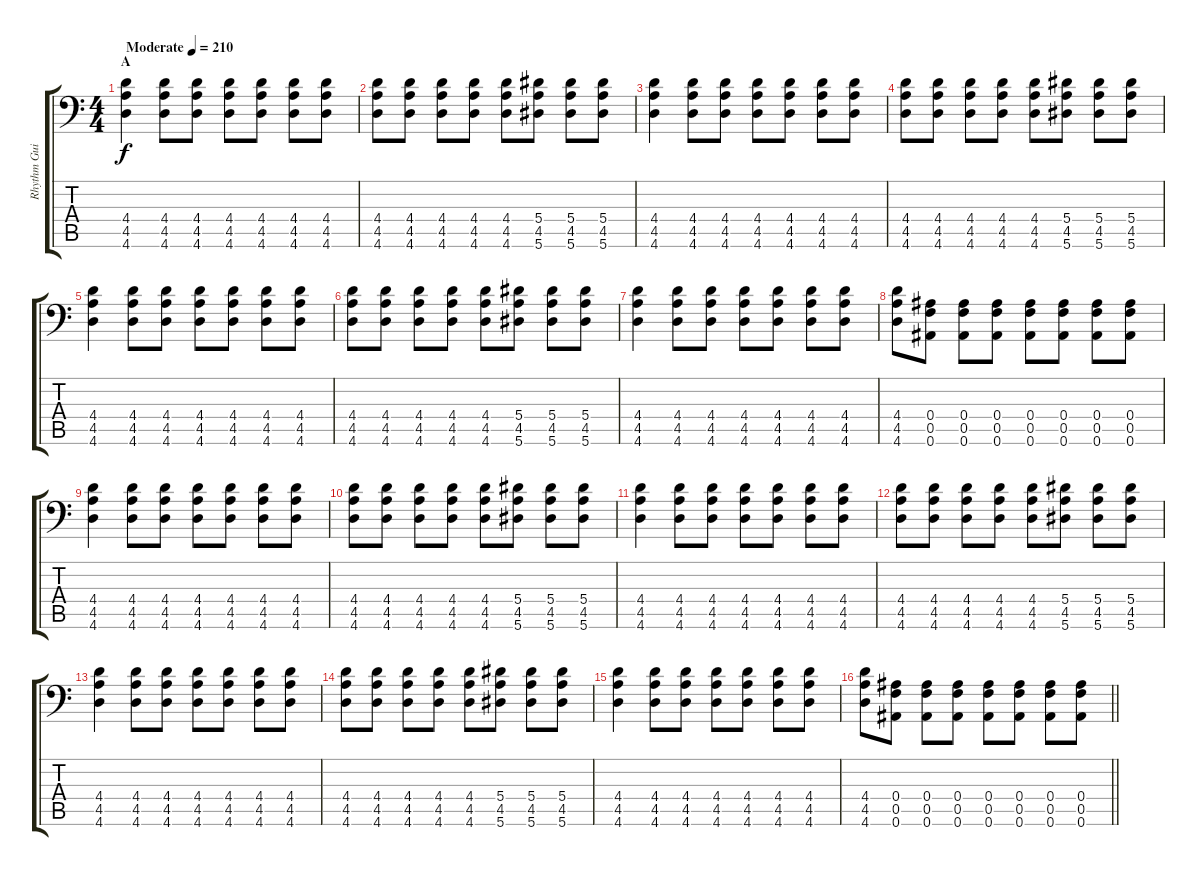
\track ("Rhythm Guitar: Chris Di Carlo" "Rhythm Gui") {instrument distortionguitar}
\staff {score tabs}
\tuning (C4 G3 Eb3 Bb2 F2 Bb1) {hide}
\ts (4 4)
\section ("" "A")
\tempo (210 "Moderate")
\clef f4
\ks c
(4.4 4.5 4.6).4{dy f instrument distortionguitar} (4.4 4.5 4.6).8 (4.4 4.5 4.6).8 (4.4 4.5 4.6).8 (4.4 4.5 4.6).8 (4.4 4.5 4.6).8 (4.4 4.5 4.6).8 |
(4.4 4.5 4.6).8 (4.4 4.5 4.6).8 (4.4 4.5 4.6).8 (4.4 4.5 4.6).8 (4.4 4.5 4.6).8 (5.4 4.5 5.6).8 (5.4 4.5 5.6).8 (5.4 4.5 5.6).8 |
(4.4 4.5 4.6).4 (4.4 4.5 4.6).8 (4.4 4.5 4.6).8 (4.4 4.5 4.6).8 (4.4 4.5 4.6).8 (4.4 4.5 4.6).8 (4.4 4.5 4.6).8 |
(4.4 4.5 4.6).8 (4.4 4.5 4.6).8 (4.4 4.5 4.6).8 (4.4 4.5 4.6).8 (4.4 4.5 4.6).8 (5.4 4.5 5.6).8 (5.4 4.5 5.6).8 (5.4 4.5 5.6).8 |
(4.4 4.5 4.6).4 (4.4 4.5 4.6).8 (4.4 4.5 4.6).8 (4.4 4.5 4.6).8 (4.4 4.5 4.6).8 (4.4 4.5 4.6).8 (4.4 4.5 4.6).8 |
(4.4 4.5 4.6).8 (4.4 4.5 4.6).8 (4.4 4.5 4.6).8 (4.4 4.5 4.6).8 (4.4 4.5 4.6).8 (5.4 4.5 5.6).8 (5.4 4.5 5.6).8 (5.4 4.5 5.6).8 |
(4.4 4.5 4.6).4 (4.4 4.5 4.6).8 (4.4 4.5 4.6).8 (4.4 4.5 4.6).8 (4.4 4.5 4.6).8 (4.4 4.5 4.6).8 (4.4 4.5 4.6).8 |
(4.4 4.5 4.6).8 (0.4 0.5 0.6).8 (0.4 0.5 0.6).8 (0.4 0.5 0.6).8 (0.4 0.5 0.6).8 (0.4 0.5 0.6).8 (0.4 0.5 0.6).8 (0.4 0.5 0.6).8 |
(4.4 4.5 4.6).4 (4.4 4.5 4.6).8 (4.4 4.5 4.6).8 (4.4 4.5 4.6).8 (4.4 4.5 4.6).8 (4.4 4.5 4.6).8 (4.4 4.5 4.6).8 |
(4.4 4.5 4.6).8 (4.4 4.5 4.6).8 (4.4 4.5 4.6).8 (4.4 4.5 4.6).8 (4.4 4.5 4.6).8 (5.4 4.5 5.6).8 (5.4 4.5 5.6).8 (5.4 4.5 5.6).8 |
(4.4 4.5 4.6).4 (4.4 4.5 4.6).8 (4.4 4.5 4.6).8 (4.4 4.5 4.6).8 (4.4 4.5 4.6).8 (4.4 4.5 4.6).8 (4.4 4.5 4.6).8 |
(4.4 4.5 4.6).8 (4.4 4.5 4.6).8 (4.4 4.5 4.6).8 (4.4 4.5 4.6).8 (4.4 4.5 4.6).8 (5.4 4.5 5.6).8 (5.4 4.5 5.6).8 (5.4 4.5 5.6).8 |
(4.4 4.5 4.6).4 (4.4 4.5 4.6).8 (4.4 4.5 4.6).8 (4.4 4.5 4.6).8 (4.4 4.5 4.6).8 (4.4 4.5 4.6).8 (4.4 4.5 4.6).8 |
(4.4 4.5 4.6).8 (4.4 4.5 4.6).8 (4.4 4.5 4.6).8 (4.4 4.5 4.6).8 (4.4 4.5 4.6).8 (5.4 4.5 5.6).8 (5.4 4.5 5.6).8 (5.4 4.5 5.6).8 |
(4.4 4.5 4.6).4 (4.4 4.5 4.6).8 (4.4 4.5 4.6).8 (4.4 4.5 4.6).8 (4.4 4.5 4.6).8 (4.4 4.5 4.6).8 (4.4 4.5 4.6).8 |
\barLineRight lightlight
(4.4 4.5 4.6).8 (0.4 0.5 0.6).8 (0.4 0.5 0.6).8 (0.4 0.5 0.6).8 (0.4 0.5 0.6).8 (0.4 0.5 0.6).8 (0.4 0.5 0.6).8 (0.4 0.5 0.6).8
